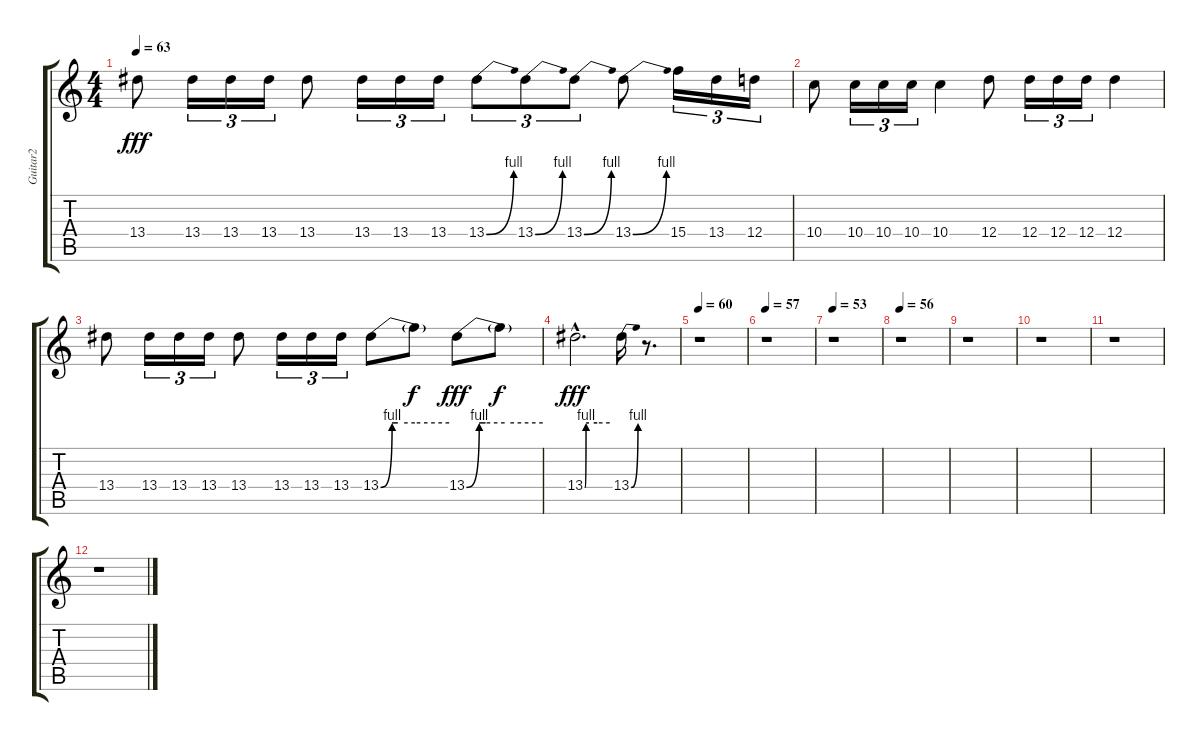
\track ("Guitar2" "Guitar2") {instrument electricguitarclean}
\staff {score tabs}
\tuning (E4 B3 G3 D3 A2 E2) {hide}
\ts (4 4)
\tempo 63
\clef g2
\ks c
13.4.8{dy fff instrument overdrivenguitar} 13.4.16{tu (3 2)} 13.4.16{tu (3 2)} 13.4.16{tu (3 2)} 13.4.8 13.4.16{tu (3 2)} 13.4.16{tu (3 2)} 13.4.16{tu (3 2)} 13.4{be (bend 0 0 60 4)}.8{tu (3 2)} 13.4{be (bend 0 0 60 4)}.8{tu (3 2)} 13.4{be (bend 0 0 60 4)}.8{tu (3 2)} 13.4{be (bend 0 0 60 4)}.8 15.4.16{tu (3 2)} 13.4.16{tu (3 2)} 12.4.16{tu (3 2)} |
10.4.8{instrument overdrivenguitar} 10.4.16{tu (3 2)} 10.4.16{tu (3 2)} 10.4.16{tu (3 2)} 10.4.4 12.4.8 12.4.16{tu (3 2)} 12.4.16{tu (3 2)} 12.4.16{tu (3 2)} 12.4.4 |
13.4.8{instrument overdrivenguitar} 13.4.16{tu (3 2)} 13.4.16{tu (3 2)} 13.4.16{tu (3 2)} 13.4.8 13.4.16{tu (3 2)} 13.4.16{tu (3 2)} 13.4.16{tu (3 2)} 13.4{be (custom 0 0 10 4 15 4 30 4 60 4)}.8 13.4{t}.8{dy f} 13.4{be (custom 0 0 10 4 15 4 30 4 60 4)}.8{dy fff} 13.4{t}.8{dy f} |
13.4{be (custom 0 0 3 4 5 4 10 4 30 4 60 4) hac}.2{d dy fff instrument overdrivenguitar} 13.4{be (bend 0 0 60 4)}.16 r.8{d} |
\tempo 60
r.1 |
\tempo 57
r.1 |
\tempo 53
r.1 |
\tempo 56
r.1 |
r.1 |
r.1 |
r.1 |
r.1
